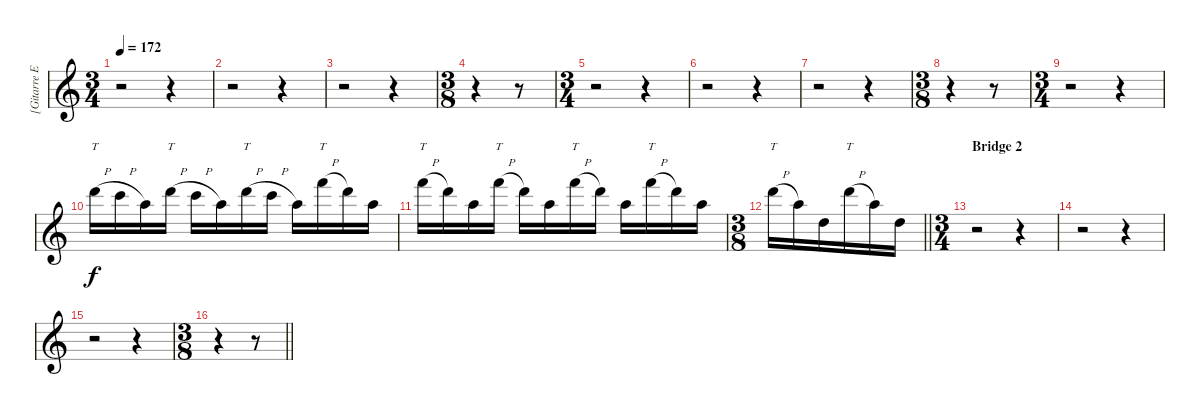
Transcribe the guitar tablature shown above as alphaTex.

\track ("[Gitarre Effekt I]" "[Gitarre E") {instrument overdrivenguitar}
\staff {score}
\tuning (E4 B3 G3 D3 A2 E2) {hide}
\ts (3 4)
\tempo 172
\clef g2
\ks c
r.2{dy mp} r.4 |
r.2 r.4 |
r.2 r.4 |
\ts (3 8)
r.4 r.8 |
\ts (3 4)
r.2 r.4 |
r.2 r.4 |
r.2 r.4 |
\ts (3 8)
r.4 r.8 |
\ts (3 4)
r.2 r.4 |
15.2{h}.16{tt dy f volume 8 instrument overdrivenguitar} 13.2{h}.16 10.2.16 15.2{h}.16{tt} 13.2{h}.16 10.2.16 15.2{h}.16{tt} 13.2{h}.16 10.2.16 18.2{h}.16{tt} 15.2.16 10.2.16 |
18.2{h}.16{tt} 15.2.16 10.2.16 18.2{h}.16{tt} 15.2.16 10.2.16 18.2{h}.16{tt} 15.2.16 10.2.16 18.2{h}.16{tt} 15.2.16 10.2.16 |
\ts (3 8)
\barLineRight lightlight
19.3{h}.16{tt} 14.3.16 7.3.16 19.3{h}.16{tt} 14.3.16 7.3.16 |
\ts (3 4)
\section ("" "Bridge 2")
r.2 r.4 |
r.2 r.4 |
r.2 r.4 |
\ts (3 8)
\barLineRight lightlight
r.4 r.8
